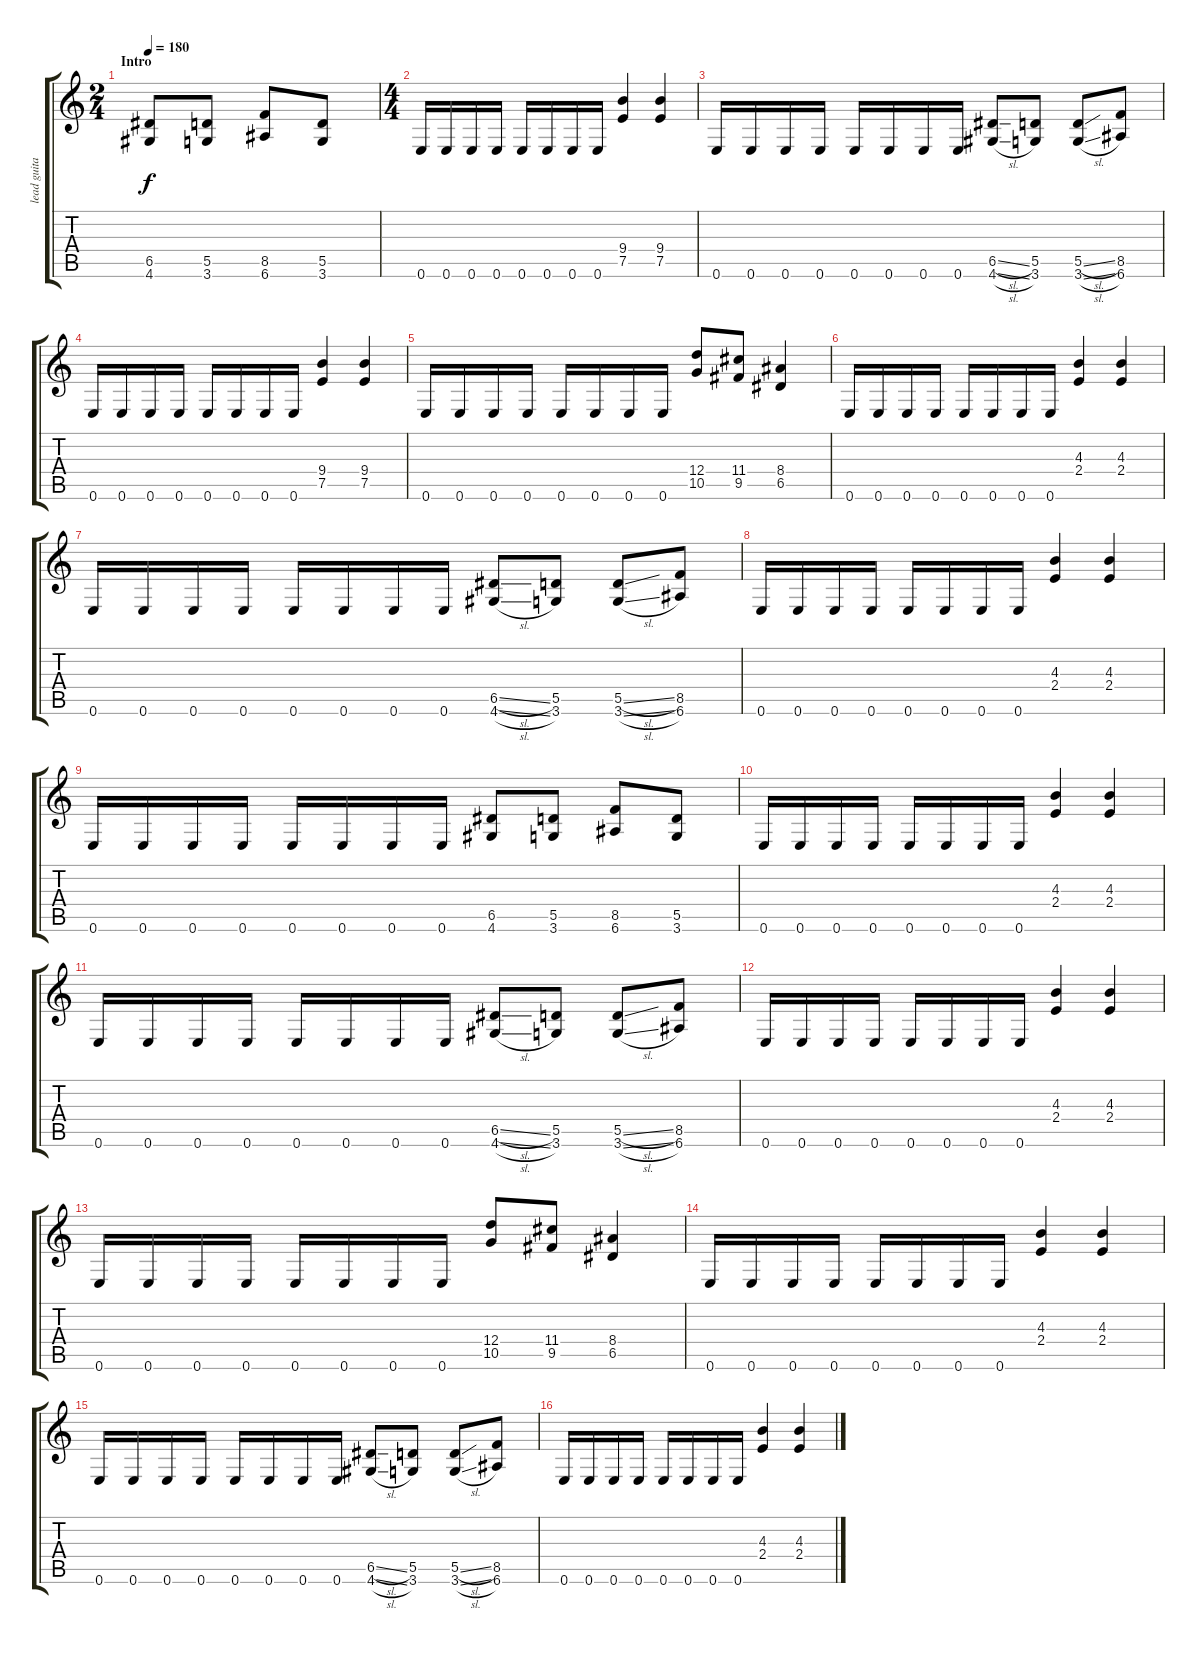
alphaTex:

\track ("lead guitar" "lead guita") {instrument distortionguitar}
\staff {score tabs}
\tuning (E4 B3 G3 D3 A2 E2) {hide}
\ts (2 4)
\section ("" "Intro")
\tempo 180
\clef g2
\ks c
(6.5 4.6).8{dy f instrument distortionguitar} (5.5 3.6).8 (8.5 6.6).8 (5.5 3.6).8 |
\ts (4 4)
0.6.16 0.6.16 0.6.16 0.6.16 0.6.16 0.6.16 0.6.16 0.6.16 (9.4 7.5).4 (9.4 7.5).4 |
0.6.16 0.6.16 0.6.16 0.6.16 0.6.16 0.6.16 0.6.16 0.6.16 (6.5{sl} 4.6{sl}).8 (5.5 3.6).8 (5.5{sl} 3.6{sl}).8 (8.5 6.6).8 |
0.6.16 0.6.16 0.6.16 0.6.16 0.6.16 0.6.16 0.6.16 0.6.16 (9.4 7.5).4 (9.4 7.5).4 |
0.6.16 0.6.16 0.6.16 0.6.16 0.6.16 0.6.16 0.6.16 0.6.16 (12.4 10.5).8 (11.4 9.5).8 (8.4 6.5).4 |
0.6.16 0.6.16 0.6.16 0.6.16 0.6.16 0.6.16 0.6.16 0.6.16 (4.3 2.4).4 (4.3 2.4).4 |
0.6.16 0.6.16 0.6.16 0.6.16 0.6.16 0.6.16 0.6.16 0.6.16 (6.5{sl} 4.6{sl}).8 (5.5 3.6).8 (5.5{sl} 3.6{sl}).8 (8.5 6.6).8 |
0.6.16 0.6.16 0.6.16 0.6.16 0.6.16 0.6.16 0.6.16 0.6.16 (4.3 2.4).4 (4.3 2.4).4 |
0.6.16 0.6.16 0.6.16 0.6.16 0.6.16 0.6.16 0.6.16 0.6.16 (6.5 4.6).8 (5.5 3.6).8 (8.5 6.6).8 (5.5 3.6).8 |
0.6.16 0.6.16 0.6.16 0.6.16 0.6.16 0.6.16 0.6.16 0.6.16 (4.3 2.4).4 (4.3 2.4).4 |
0.6.16 0.6.16 0.6.16 0.6.16 0.6.16 0.6.16 0.6.16 0.6.16 (6.5{sl} 4.6{sl}).8 (5.5 3.6).8 (5.5{sl} 3.6{sl}).8 (8.5 6.6).8 |
0.6.16 0.6.16 0.6.16 0.6.16 0.6.16 0.6.16 0.6.16 0.6.16 (4.3 2.4).4 (4.3 2.4).4 |
0.6.16 0.6.16 0.6.16 0.6.16 0.6.16 0.6.16 0.6.16 0.6.16 (12.4 10.5).8 (11.4 9.5).8 (8.4 6.5).4 |
0.6.16 0.6.16 0.6.16 0.6.16 0.6.16 0.6.16 0.6.16 0.6.16 (4.3 2.4).4 (4.3 2.4).4 |
0.6.16 0.6.16 0.6.16 0.6.16 0.6.16 0.6.16 0.6.16 0.6.16 (6.5{sl} 4.6{sl}).8 (5.5 3.6).8 (5.5{sl} 3.6{sl}).8 (8.5 6.6).8 |
0.6.16 0.6.16 0.6.16 0.6.16 0.6.16 0.6.16 0.6.16 0.6.16 (4.3 2.4).4 (4.3 2.4).4
